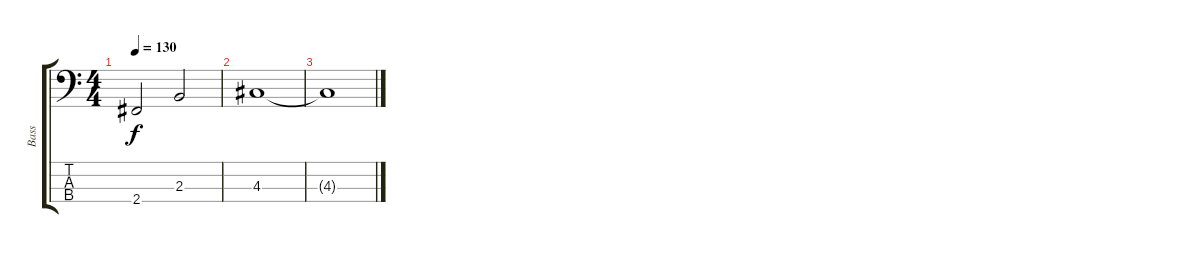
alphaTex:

\track ("Bass" "Bass") {instrument electricbassfinger}
\staff {score tabs}
\tuning (G2 D2 A1 E1) {hide}
\ts (4 4)
\tempo 130
\clef f4
\ks c
2.4.2{dy f} 2.3.2 |
4.3.1 |
4.3{t}.1
